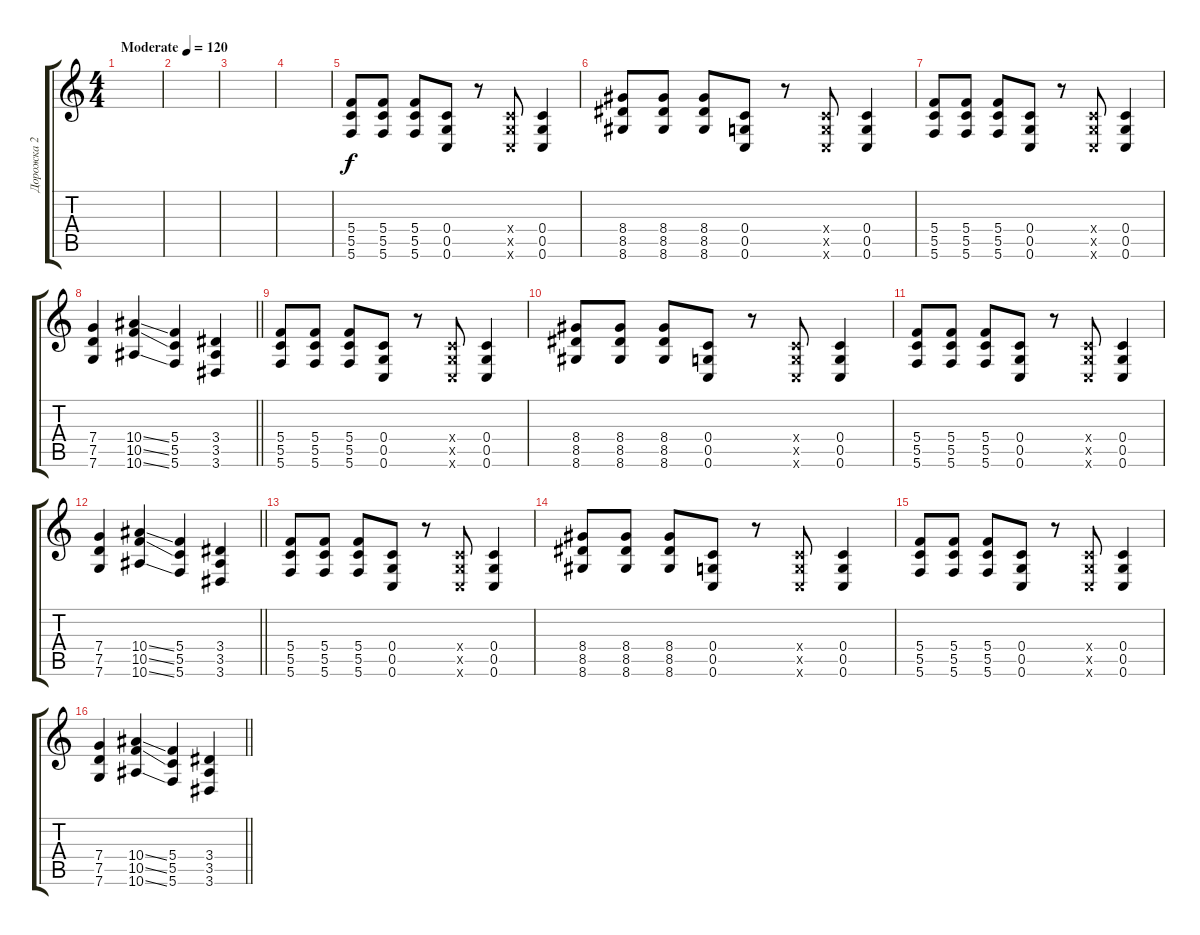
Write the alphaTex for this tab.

\track ("Дорожка 2" "Дорожка 2") {instrument distortionguitar}
\staff {score tabs}
\tuning (D4 A3 F3 C3 G2 C2) {hide}
\ts (4 4)
\tempo (120 "Moderate")
\clef g2
\ks c
|
|
|
|
(5.4 5.5 5.6).8{balance 8} (5.4 5.5 5.6).8 (5.4 5.5 5.6).8 (0.4 0.5 0.6).8 r.8 (0.4{x} 0.5{x} 0.6{x}).8 (0.4 0.5 0.6).4 |
(8.4 8.5 8.6).8 (8.4 8.5 8.6).8 (8.4 8.5 8.6).8 (0.4 0.5 0.6).8 r.8 (0.4{x} 0.5{x} 0.6{x}).8 (0.4 0.5 0.6).4 |
(5.4 5.5 5.6).8 (5.4 5.5 5.6).8 (5.4 5.5 5.6).8 (0.4 0.5 0.6).8 r.8 (0.4{x} 0.5{x} 0.6{x}).8 (0.4 0.5 0.6).4 |
\barLineRight lightlight
(7.4 7.5 7.6).4 (10.4{ss} 10.5{ss} 10.6{ss}).4 (5.4 5.5 5.6).4 (3.4 3.5 3.6).4 |
(5.4 5.5 5.6).8 (5.4 5.5 5.6).8 (5.4 5.5 5.6).8 (0.4 0.5 0.6).8 r.8 (0.4{x} 0.5{x} 0.6{x}).8 (0.4 0.5 0.6).4 |
(8.4 8.5 8.6).8 (8.4 8.5 8.6).8 (8.4 8.5 8.6).8 (0.4 0.5 0.6).8 r.8 (0.4{x} 0.5{x} 0.6{x}).8 (0.4 0.5 0.6).4 |
(5.4 5.5 5.6).8 (5.4 5.5 5.6).8 (5.4 5.5 5.6).8 (0.4 0.5 0.6).8 r.8 (0.4{x} 0.5{x} 0.6{x}).8 (0.4 0.5 0.6).4 |
\barLineRight lightlight
(7.4 7.5 7.6).4 (10.4{ss} 10.5{ss} 10.6{ss}).4 (5.4 5.5 5.6).4 (3.4 3.5 3.6).4 |
(5.4 5.5 5.6).8 (5.4 5.5 5.6).8 (5.4 5.5 5.6).8 (0.4 0.5 0.6).8 r.8 (0.4{x} 0.5{x} 0.6{x}).8 (0.4 0.5 0.6).4 |
(8.4 8.5 8.6).8 (8.4 8.5 8.6).8 (8.4 8.5 8.6).8 (0.4 0.5 0.6).8 r.8 (0.4{x} 0.5{x} 0.6{x}).8 (0.4 0.5 0.6).4 |
(5.4 5.5 5.6).8 (5.4 5.5 5.6).8 (5.4 5.5 5.6).8 (0.4 0.5 0.6).8 r.8 (0.4{x} 0.5{x} 0.6{x}).8 (0.4 0.5 0.6).4 |
\barLineRight lightlight
(7.4 7.5 7.6).4 (10.4{ss} 10.5{ss} 10.6{ss}).4 (5.4 5.5 5.6).4 (3.4 3.5 3.6).4
